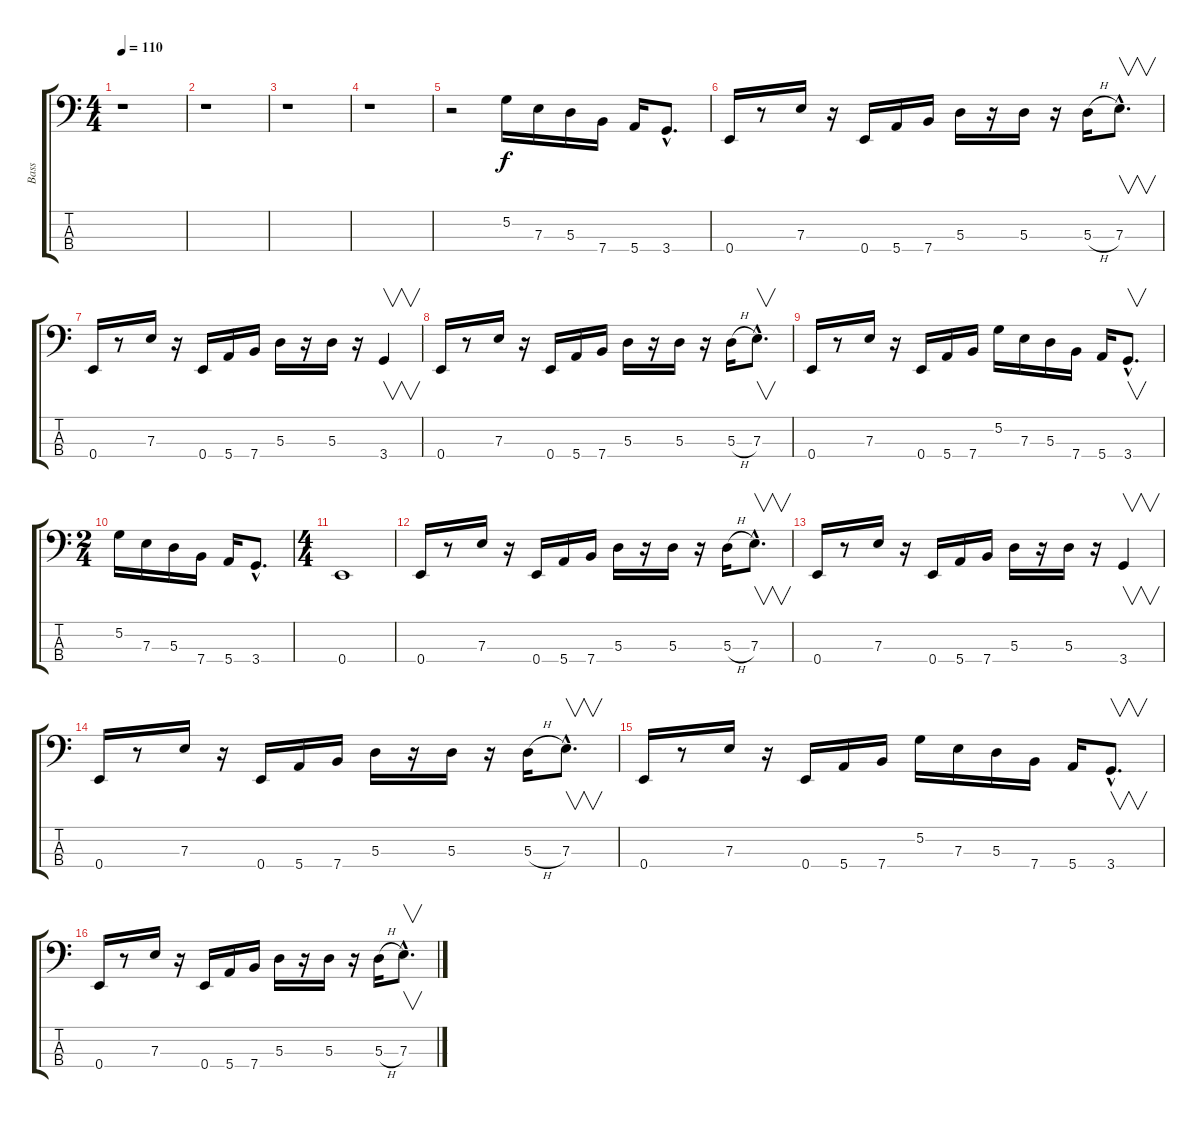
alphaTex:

\track ("Bass" "Bass") {instrument electricbassfinger}
\staff {score tabs}
\tuning (G2 D2 A1 E1) {hide}
\ts (4 4)
\tempo 110
\clef f4
\ks c
r.1{dy f instrument electricbassfinger} |
r.1 |
r.1 |
r.1 |
r.2 5.2.16 7.3.16 5.3.16 7.4.16 5.4.16 3.4{hac}.8{d} |
0.4.16 r.8 7.3.16 r.16 0.4.16 5.4.16 7.4.16 5.3.16 r.16 5.3.16 r.16 5.3{h}.16 7.3{hac}.8{v d} |
0.4.16 r.8 7.3.16 r.16 0.4.16 5.4.16 7.4.16 5.3.16 r.16 5.3.16 r.16 3.4.4{v} |
0.4.16 r.8 7.3.16 r.16 0.4.16 5.4.16 7.4.16 5.3.16 r.16 5.3.16 r.16 5.3{h}.16 7.3{hac}.8{v d} |
0.4.16 r.8 7.3.16 r.16 0.4.16 5.4.16 7.4.16 5.2.16 7.3.16 5.3.16 7.4.16 5.4.16 3.4{hac}.8{v d} |
\ts (2 4)
5.2.16 7.3.16 5.3.16 7.4.16 5.4.16 3.4{hac}.8{d} |
\ts (4 4)
0.4.1 |
0.4.16 r.8 7.3.16 r.16 0.4.16 5.4.16 7.4.16 5.3.16 r.16 5.3.16 r.16 5.3{h}.16 7.3{hac}.8{v d} |
0.4.16 r.8 7.3.16 r.16 0.4.16 5.4.16 7.4.16 5.3.16 r.16 5.3.16 r.16 3.4.4{v} |
0.4.16 r.8 7.3.16 r.16 0.4.16 5.4.16 7.4.16 5.3.16 r.16 5.3.16 r.16 5.3{h}.16 7.3{hac}.8{v d} |
0.4.16 r.8 7.3.16 r.16 0.4.16 5.4.16 7.4.16 5.2.16 7.3.16 5.3.16 7.4.16 5.4.16 3.4{hac}.8{v d} |
0.4.16 r.8 7.3.16 r.16 0.4.16 5.4.16 7.4.16 5.3.16 r.16 5.3.16 r.16 5.3{h}.16 7.3{hac}.8{v d}
